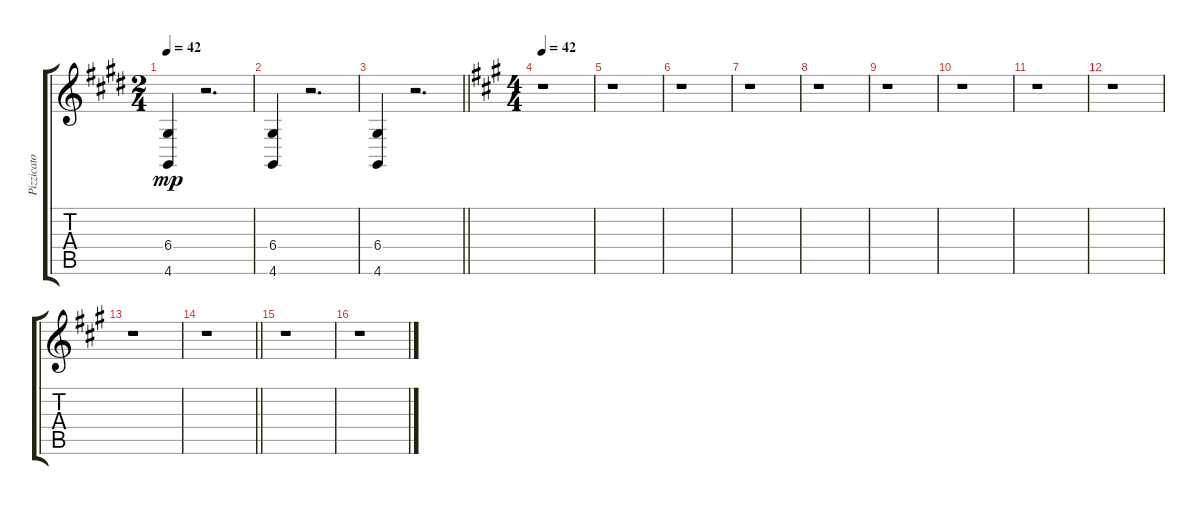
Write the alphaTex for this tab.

\track ("Pizzicato Lower" "Pizzicato ") {instrument pizzicatostrings}
\staff {score tabs}
\tuning (E4 B3 G3 D3 A2 E2) {hide}
\ts (2 4)
\tempo 42
\clef g2
\ks e
(6.4 4.6).4{dy mp} r.2{d} |
(6.4 4.6).4 r.2{d} |
\barLineRight lightlight
(6.4 4.6).4 r.2{d} |
\ts (4 4)
\tempo 42
\ks a
r.1 |
r.1 |
r.1 |
r.1 |
r.1 |
r.1 |
r.1 |
r.1 |
r.1 |
r.1 |
\barLineRight lightlight
r.1 |
r.1 |
r.1
